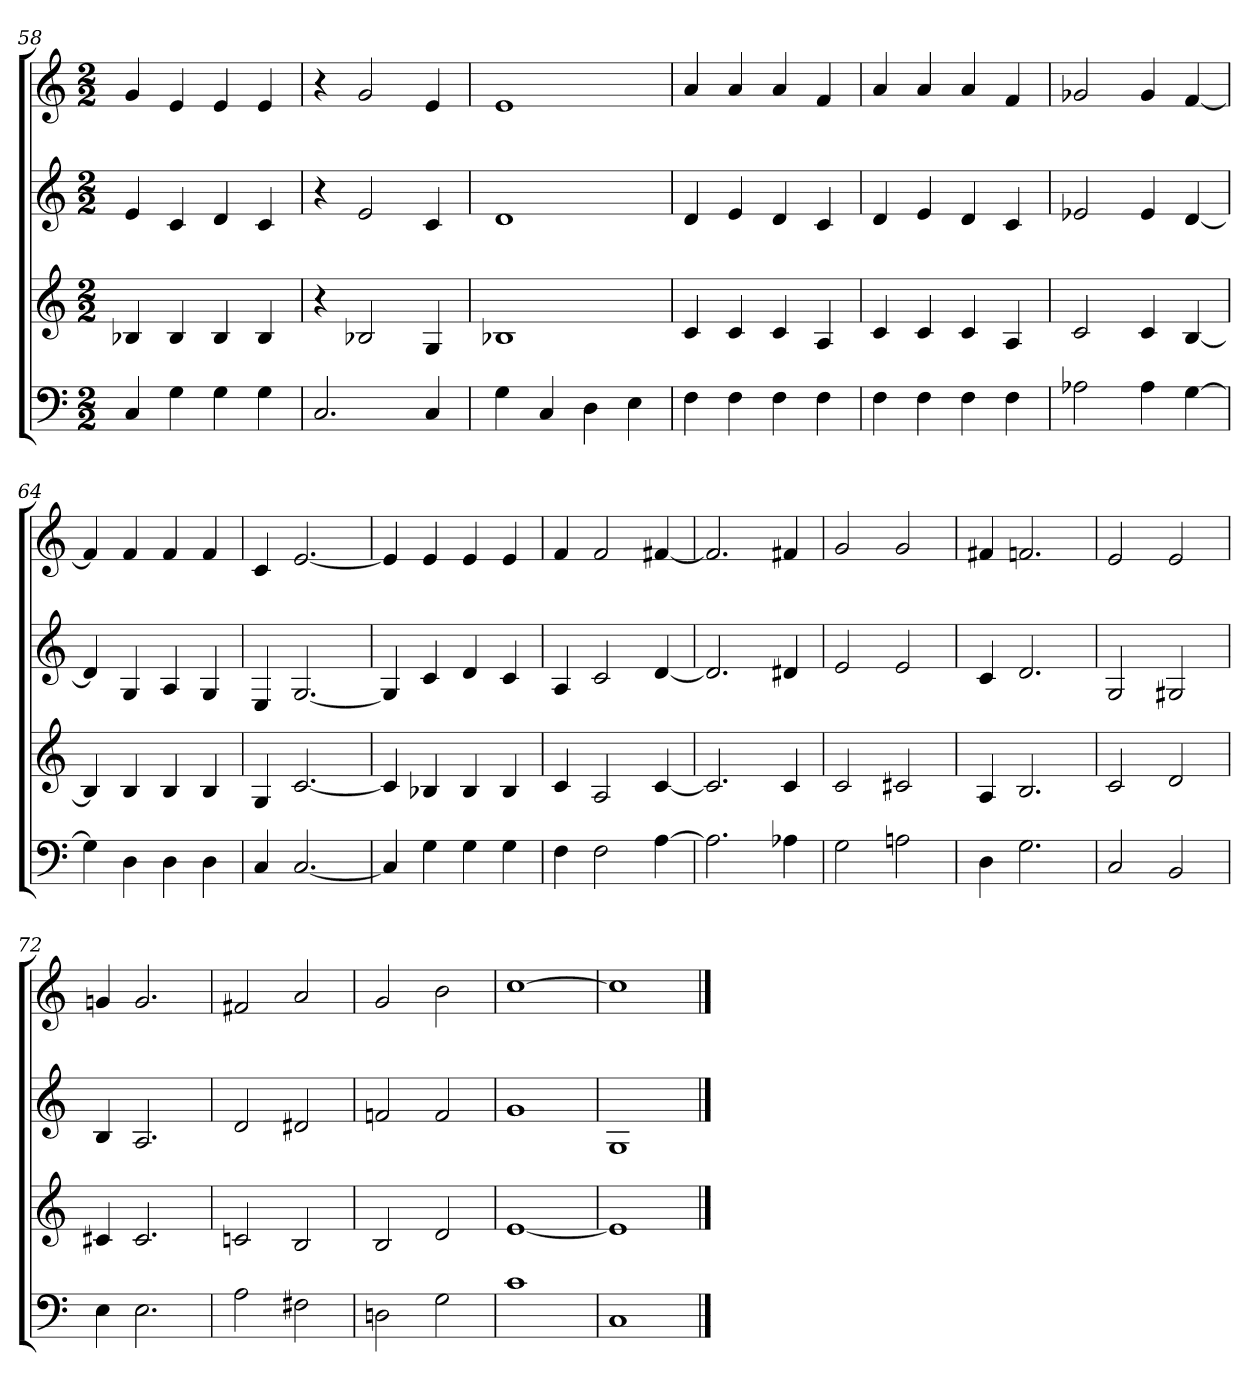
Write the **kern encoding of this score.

**kern	**kern	**kern	**kern
*part4	*part3	*part2	*part1
*staff4	*staff3	*staff2	*staff1
*M2/2	*M2/2	*M2/2	*M2/2
=58	=58	=58	=58
4C	4B-X	4e	4g
4G	4B-	4c	4e
4G	4B-	4d	4e
4G	4B-	4c	4e
=59	=59	=59	=59
2.C	4r	4r	4r
.	2B-X	2e	2g
4C	4G	4c	4e
=60	=60	=60	=60
4G	1B-X	1d	1e
4C	.	.	.
4D	.	.	.
4E	.	.	.
=61	=61	=61	=61
4F	4c	4d	4a
4F	4c	4e	4a
4F	4c	4d	4a
4F	4A	4c	4f
=62	=62	=62	=62
4F	4c	4d	4a
4F	4c	4e	4a
4F	4c	4d	4a
4F	4A	4c	4f
=63	=63	=63	=63
2A-X	2c	2e-X	2g-X
4A-	4c	4e-	4g-
[4G	[4B	[4d	[4f
=64	=64	=64	=64
4G]	4B]	4d]	4f]
4D	4B	4G	4f
4D	4B	4A	4f
4D	4B	4G	4f
=65	=65	=65	=65
4C	4G	4E	4c
[2.C	[2.c	[2.G	[2.e
=66	=66	=66	=66
4C]	4c]	4G]	4e]
4G	4B-X	4c	4e
4G	4B-	4d	4e
4G	4B-	4c	4e
=67	=67	=67	=67
4F	4c	4A	4f
2F	2A	2c	2f
[4A	[4c	[4d	[4f#X
=68	=68	=68	=68
2.A]	2.c]	2.d]	2.f#]
4A-X	4c	4d#X	4f#X
=69	=69	=69	=69
2G	2c	2e	2g
2An	2c#X	2e	2g
=70	=70	=70	=70
4D	4A	4c	4f#X
2.G	2.B	2.d	2.fn
=71	=71	=71	=71
2C	2c	2G	2e
2BB	2d	2G#X	2e
=72	=72	=72	=72
4E	4c#X	4B	4gn
2.E	2.c#	2.A	2.g
=73	=73	=73	=73
2A	2cn	2d	2f#X
2F#X	2B	2d#X	2a
=74	=74	=74	=74
2Dn	2B	2fn	2g
2G	2d	2f	2b
=75	=75	=75	=75
1c	[1e	1g	[1cc
=76	=76	=76	=76
1C	1e]	1G	1cc]
==	==	==	==
*-	*-	*-	*-
